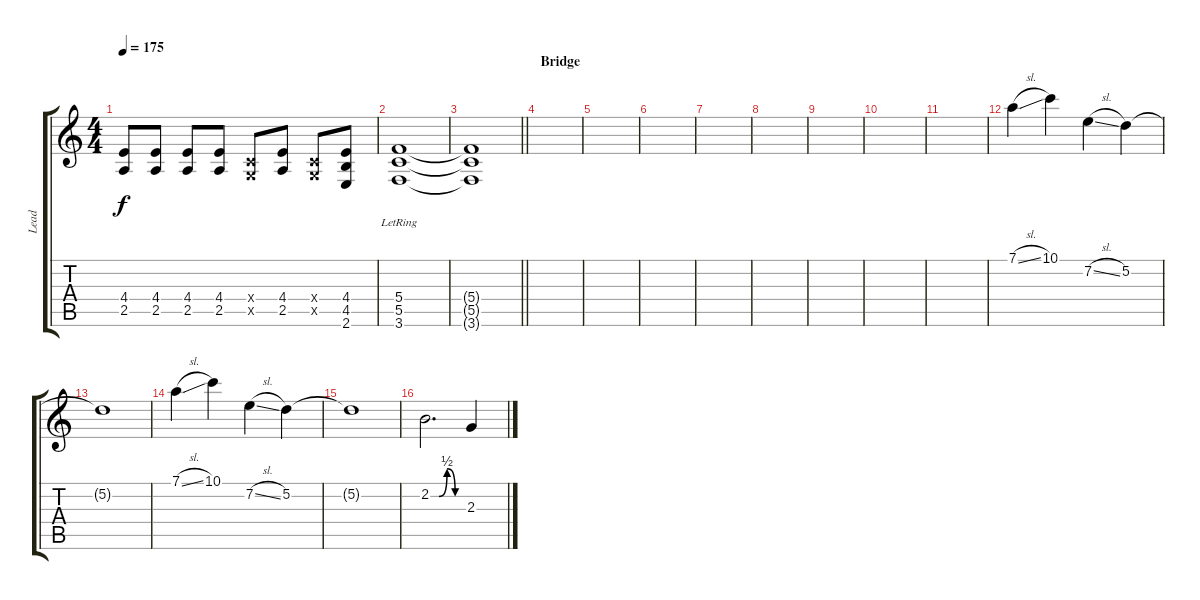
\track ("Lead" "Lead") {instrument distortionguitar}
\staff {score tabs}
\tuning (D4 A3 F3 C3 G2 D2) {hide}
\ts (4 4)
\tempo 175
\clef g2
\ks c
(4.4 2.5).8{dy f} (4.4 2.5).8 (4.4 2.5).8 (4.4 2.5).8 (0.4{x} 0.5{x}).8 (4.4 2.5).8 (0.4{x} 0.5{x}).8 (4.4 4.5 2.6).8 |
(5.4{lr} 5.5{lr} 3.6{lr}).1 |
\barLineRight lightlight
(5.4{t} 5.5{t} 3.6{t}).1 |
\section ("" "Bridge")
|
|
|
|
|
|
|
|
7.1{sl}.4 10.1.4 7.2{sl}.4 5.2.4 |
5.2{t}.1 |
7.1{sl}.4 10.1.4 7.2{sl}.4 5.2.4 |
5.2{t}.1 |
2.2{be (custom 0 0 15 0 30 2 45 0 60 0)}.2{d} 2.3.4
